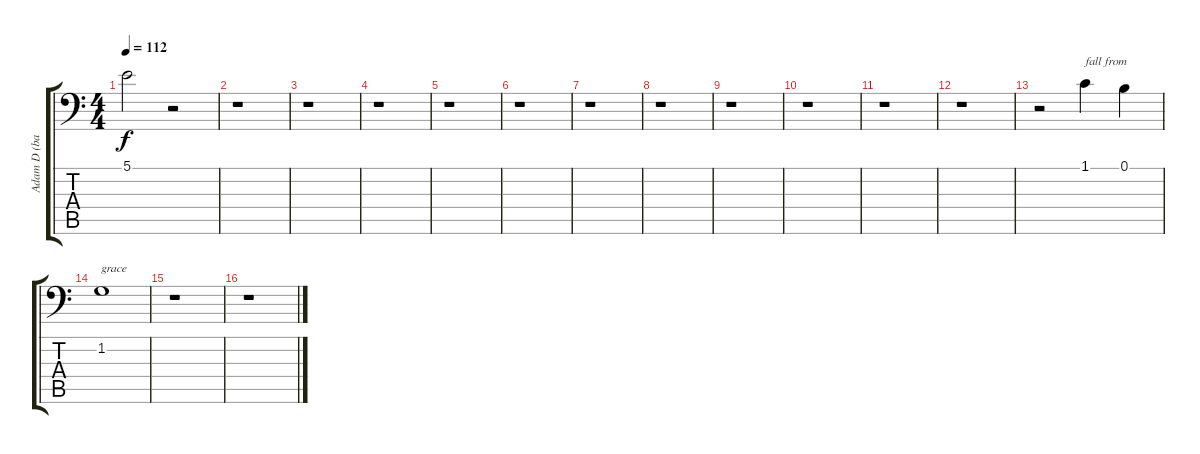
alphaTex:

\track ("Adam D (backing vocals)" "Adam D (ba") {instrument lead2sawtooth}
\staff {score tabs}
\tuning (B3 Gb3 D3 A2 E2 A1) {hide}
\ts (4 4)
\tempo 112
\clef f4
\ks c
5.1{t}.2{dy f} r.2 |
r.1 |
r.1 |
r.1 |
r.1 |
r.1 |
r.1 |
r.1 |
r.1 |
r.1 |
r.1 |
r.1 |
r.2 1.1.4{txt "fall from"} 0.1.4 |
1.2.1{txt "grace"} |
r.1 |
r.1
